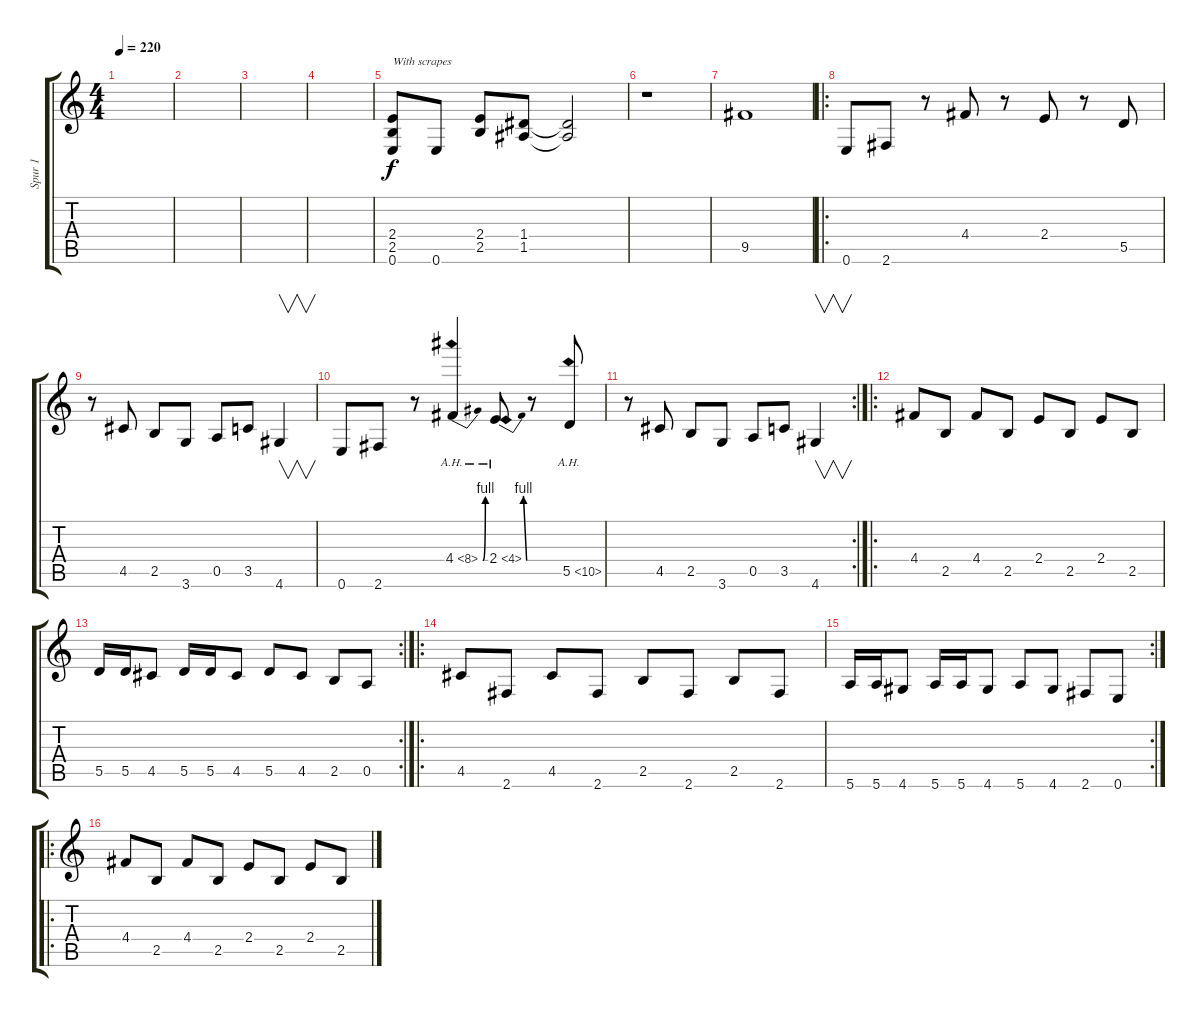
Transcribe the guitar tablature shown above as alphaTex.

\track ("Spur 1" "Spur 1") {instrument distortionguitar}
\staff {score tabs}
\tuning (E4 B3 G3 D3 A2 E2) {hide}
\ts (4 4)
\tempo 220
\tempo 160
\tempo 220
\clef g2
\ks c
|
|
|
|
(2.4 2.5 0.6).8{txt "With scrapes"} 0.6.8 (2.4 2.5).8 (1.4 1.5).8 (1.4{t} 1.5{t}).2 |
r.1 |
9.5.1 |
\ro
0.6.8 2.6.8 r.8 4.4.8 r.8 2.4.8 r.8 5.5.8 |
r.8 4.5.8 2.5.8 3.6.8 0.5.8 3.5.8 4.6.4{v} |
0.6.8 2.6.8 r.8 4.4{be (bend 0 0 60 4) ah 4}.4 2.4{be (bend 0 0 60 4) ah 2}.8 r.8 5.5{ah 5}.8 |
\rc 2
r.8 4.5.8 2.5.8 3.6.8 0.5.8 3.5.8 4.6.4{v} |
\ro
4.4.8 2.5.8 4.4.8 2.5.8 2.4.8 2.5.8 2.4.8 2.5.8 |
\rc 2
5.5.16 5.5.16 4.5.8 5.5.16 5.5.16 4.5.8 5.5.8 4.5.8 2.5.8 0.5.8 |
\ro
4.5.8 2.6.8 4.5.8 2.6.8 2.5.8 2.6.8 2.5.8 2.6.8 |
\rc 2
5.6.16 5.6.16 4.6.8 5.6.16 5.6.16 4.6.8 5.6.8 4.6.8 2.6.8 0.6.8 |
\ro
4.4.8 2.5.8 4.4.8 2.5.8 2.4.8 2.5.8 2.4.8 2.5.8
